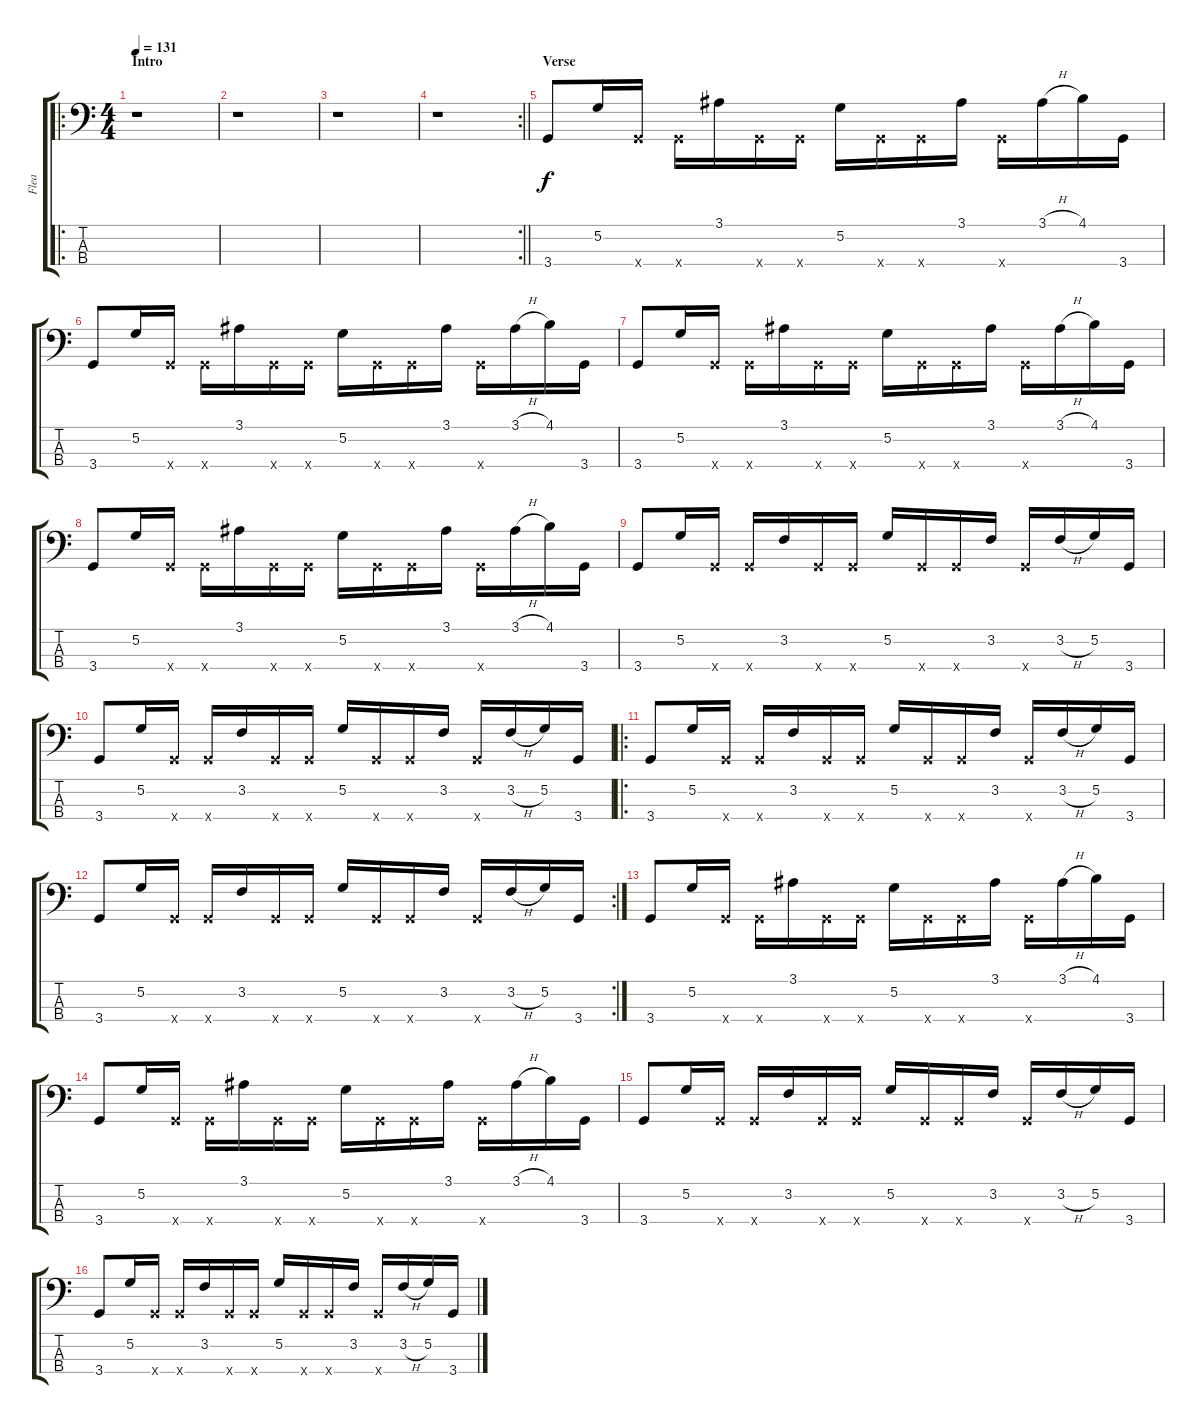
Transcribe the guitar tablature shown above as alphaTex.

\track ("Flea" "Flea") {instrument slapbass1}
\staff {score tabs}
\tuning (G2 D2 A1 E1) {hide}
\ro
\ts (4 4)
\section ("" "Intro")
\tempo 131
\clef f4
\ks c
r.1{dy f instrument slapbass1} |
r.1 |
r.1 |
\rc 2
\barLineRight lightlight
r.1 |
\section ("" "Verse")
3.4.8 5.2.16 3.4{x}.16 3.4{x}.16 3.1.16 3.4{x}.16 3.4{x}.16 5.2.16 3.4{x}.16 3.4{x}.16 3.1.16 3.4{x}.16 3.1{h}.16 4.1.16 3.4.16 |
3.4.8 5.2.16 3.4{x}.16 3.4{x}.16 3.1.16 3.4{x}.16 3.4{x}.16 5.2.16 3.4{x}.16 3.4{x}.16 3.1.16 3.4{x}.16 3.1{h}.16 4.1.16 3.4.16 |
3.4.8 5.2.16 3.4{x}.16 3.4{x}.16 3.1.16 3.4{x}.16 3.4{x}.16 5.2.16 3.4{x}.16 3.4{x}.16 3.1.16 3.4{x}.16 3.1{h}.16 4.1.16 3.4.16 |
3.4.8 5.2.16 3.4{x}.16 3.4{x}.16 3.1.16 3.4{x}.16 3.4{x}.16 5.2.16 3.4{x}.16 3.4{x}.16 3.1.16 3.4{x}.16 3.1{h}.16 4.1.16 3.4.16 |
3.4.8 5.2.16 3.4{x}.16 3.4{x}.16 3.2.16 3.4{x}.16 3.4{x}.16 5.2.16 3.4{x}.16 3.4{x}.16 3.2.16 3.4{x}.16 3.2{h}.16 5.2.16 3.4.16 |
3.4.8 5.2.16 3.4{x}.16 3.4{x}.16 3.2.16 3.4{x}.16 3.4{x}.16 5.2.16 3.4{x}.16 3.4{x}.16 3.2.16 3.4{x}.16 3.2{h}.16 5.2.16 3.4.16 |
\ro
3.4.8 5.2.16 3.4{x}.16 3.4{x}.16 3.2.16 3.4{x}.16 3.4{x}.16 5.2.16 3.4{x}.16 3.4{x}.16 3.2.16 3.4{x}.16 3.2{h}.16 5.2.16 3.4.16 |
\rc 2
3.4.8 5.2.16 3.4{x}.16 3.4{x}.16 3.2.16 3.4{x}.16 3.4{x}.16 5.2.16 3.4{x}.16 3.4{x}.16 3.2.16 3.4{x}.16 3.2{h}.16 5.2.16 3.4.16 |
3.4.8 5.2.16 3.4{x}.16 3.4{x}.16 3.1.16 3.4{x}.16 3.4{x}.16 5.2.16 3.4{x}.16 3.4{x}.16 3.1.16 3.4{x}.16 3.1{h}.16 4.1.16 3.4.16 |
3.4.8 5.2.16 3.4{x}.16 3.4{x}.16 3.1.16 3.4{x}.16 3.4{x}.16 5.2.16 3.4{x}.16 3.4{x}.16 3.1.16 3.4{x}.16 3.1{h}.16 4.1.16 3.4.16 |
3.4.8 5.2.16 3.4{x}.16 3.4{x}.16 3.2.16 3.4{x}.16 3.4{x}.16 5.2.16 3.4{x}.16 3.4{x}.16 3.2.16 3.4{x}.16 3.2{h}.16 5.2.16 3.4.16 |
3.4.8 5.2.16 3.4{x}.16 3.4{x}.16 3.2.16 3.4{x}.16 3.4{x}.16 5.2.16 3.4{x}.16 3.4{x}.16 3.2.16 3.4{x}.16 3.2{h}.16 5.2.16 3.4.16
